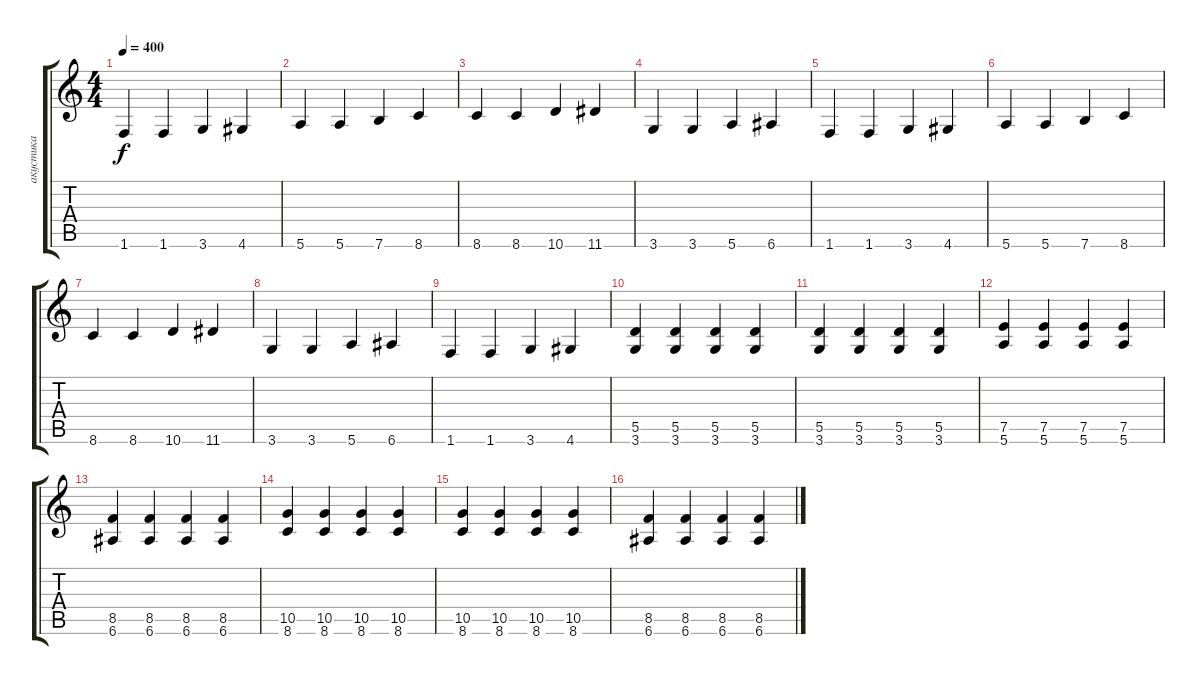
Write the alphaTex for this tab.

\track ("акустика" "акустика") {instrument acousticguitarsteel}
\staff {score tabs}
\tuning (E4 B3 G3 D3 A2 E2) {hide}
\ts (4 4)
\tempo 400
\clef g2
\ks c
1.6.4{dy f} 1.6.4 3.6.4 4.6.4 |
5.6.4 5.6.4 7.6.4 8.6.4 |
8.6.4 8.6.4 10.6.4 11.6.4 |
3.6.4 3.6.4 5.6.4 6.6.4 |
1.6.4 1.6.4 3.6.4 4.6.4 |
5.6.4 5.6.4 7.6.4 8.6.4 |
8.6.4 8.6.4 10.6.4 11.6.4 |
3.6.4 3.6.4 5.6.4 6.6.4 |
1.6.4 1.6.4 3.6.4 4.6.4 |
(5.5 3.6).4 (5.5 3.6).4 (5.5 3.6).4 (5.5 3.6).4 |
(5.5 3.6).4 (5.5 3.6).4 (5.5 3.6).4 (5.5 3.6).4 |
(7.5 5.6).4 (7.5 5.6).4 (7.5 5.6).4 (7.5 5.6).4 |
(8.5 6.6).4 (8.5 6.6).4 (8.5 6.6).4 (8.5 6.6).4 |
(10.5 8.6).4 (10.5 8.6).4 (10.5 8.6).4 (10.5 8.6).4 |
(10.5 8.6).4 (10.5 8.6).4 (10.5 8.6).4 (10.5 8.6).4 |
(8.5 6.6).4 (8.5 6.6).4 (8.5 6.6).4 (8.5 6.6).4
